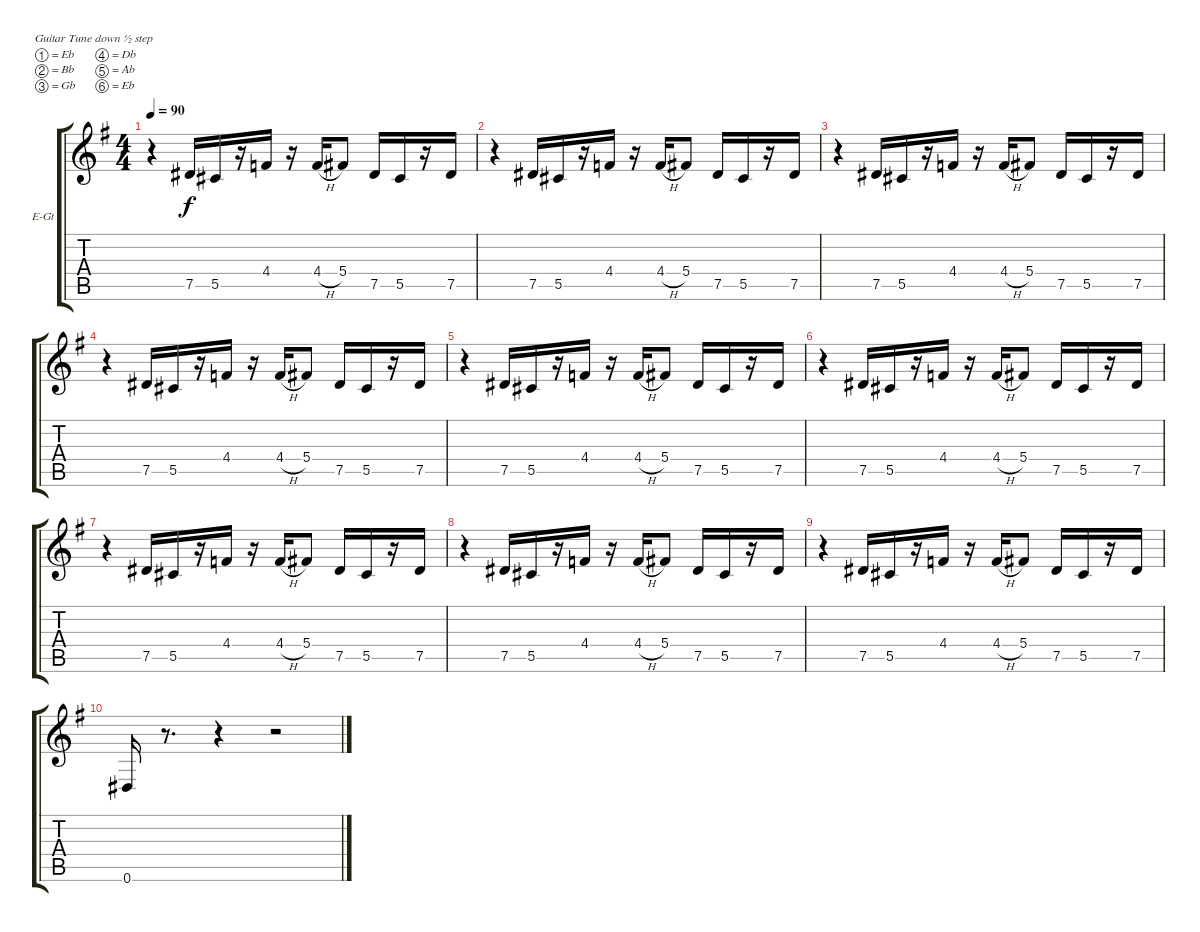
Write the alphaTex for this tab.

\bracketExtendMode groupsimilarinstruments
\firstSystemTrackNameOrientation horizontal
\otherSystemsTrackNameOrientation horizontal
\track ("d1" "E-Gt") {instrument distortionguitar}
\staff {score tabs}
\tuning (Eb4 Bb3 Gb3 Db3 Ab2 Eb2)
\ts (4 4)
\tempo 90
\clef g2
\ks g
r.4{dy f} 7.5.16 5.5.16 r.16 4.4.16 r.16 4.4{h}.16 5.4.8 7.5.16 5.5.16 r.16 7.5.16 |
r.4 7.5.16 5.5.16 r.16 4.4.16 r.16 4.4{h}.16 5.4.8 7.5.16 5.5.16 r.16 7.5.16 |
r.4 7.5.16 5.5.16 r.16 4.4.16 r.16 4.4{h}.16 5.4.8 7.5.16 5.5.16 r.16 7.5.16 |
r.4 7.5.16 5.5.16 r.16 4.4.16 r.16 4.4{h}.16 5.4.8 7.5.16 5.5.16 r.16 7.5.16 |
r.4 7.5.16 5.5.16 r.16 4.4.16 r.16 4.4{h}.16 5.4.8 7.5.16 5.5.16 r.16 7.5.16 |
r.4 7.5.16 5.5.16 r.16 4.4.16 r.16 4.4{h}.16 5.4.8 7.5.16 5.5.16 r.16 7.5.16 |
r.4 7.5.16 5.5.16 r.16 4.4.16 r.16 4.4{h}.16 5.4.8 7.5.16 5.5.16 r.16 7.5.16 |
r.4 7.5.16 5.5.16 r.16 4.4.16 r.16 4.4{h}.16 5.4.8 7.5.16 5.5.16 r.16 7.5.16 |
r.4 7.5.16 5.5.16 r.16 4.4.16 r.16 4.4{h}.16 5.4.8 7.5.16 5.5.16 r.16 7.5.16 |
0.6.16 r.8{d} r.4 r.2
